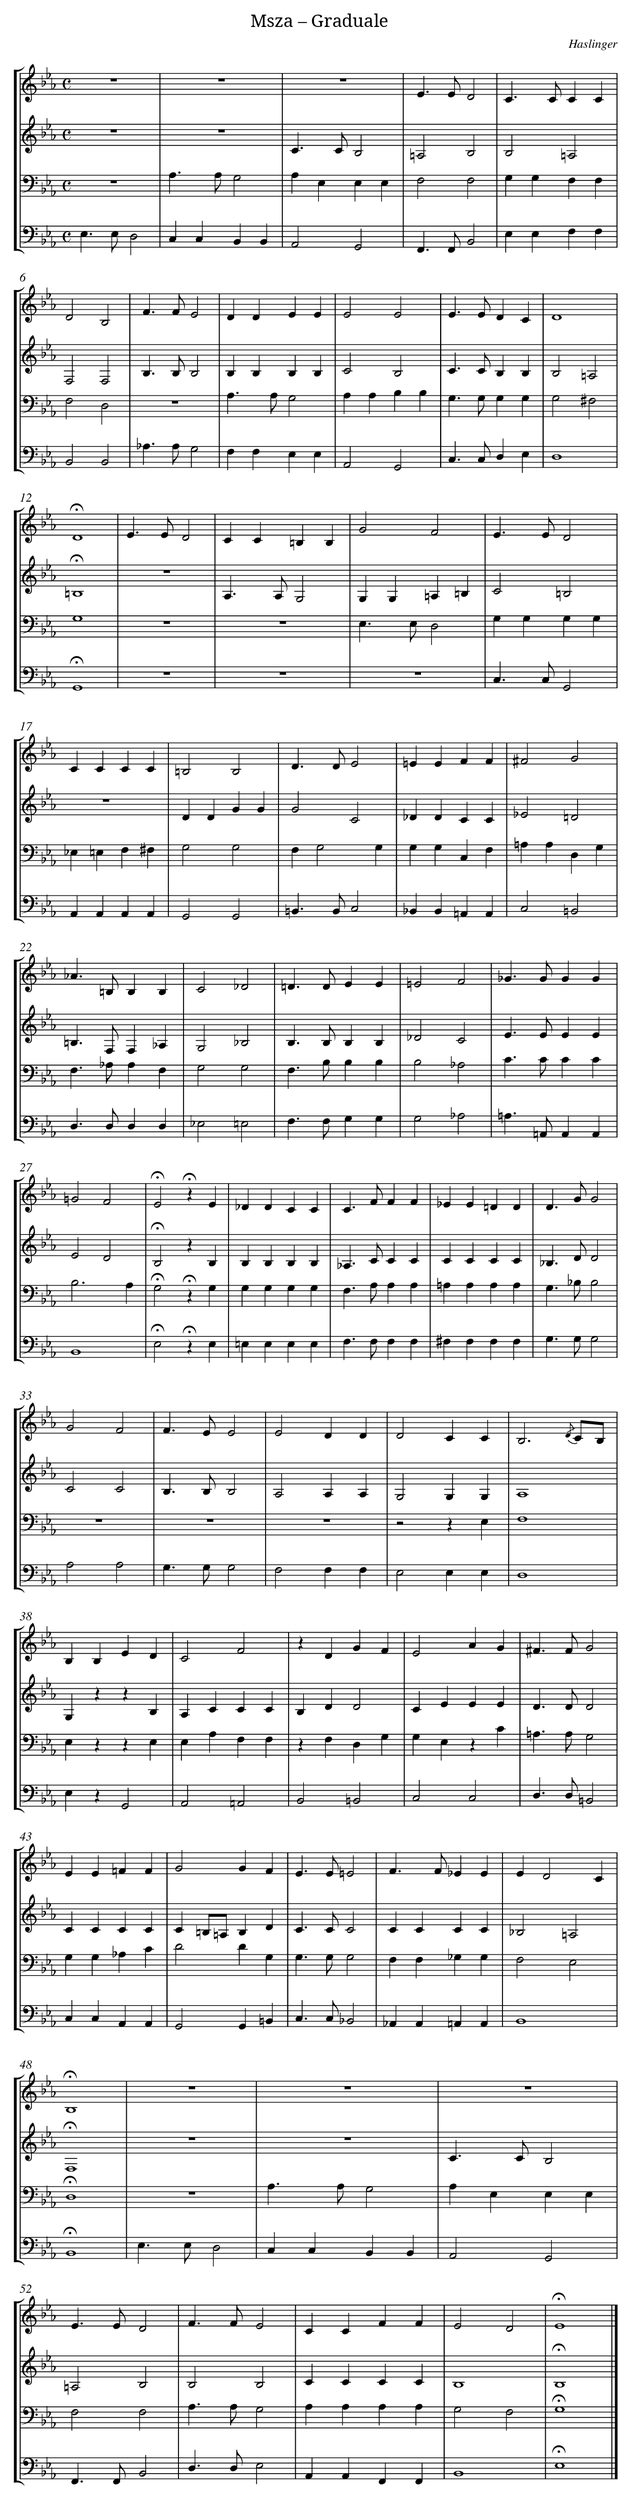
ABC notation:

X:1
T: Msza – Graduale
C: Haslinger
L: 1/4
M: C
%%staves [1 2 3 4]
V: 1 clef=treble
V: 2 clef=treble
V: 3 clef=bass
V: 4 clef=bass
K: Eb
[V:1] z4 |
[V:2] z4 |
[V:3] z4 |
[V:4] E,>E,D,2 |
[V:1] z4 |
[V:2] z4 |
[V:3] A,>A,G,2 |
[V:4] C,C,B,,B,, |
[V:1] z4 |
[V:2] C>CB,2 |
[V:3] A,E,E,E, |
[V:4] A,,2G,,2 |
[V:1] E>ED2 |
[V:2] =A,2B,2 |
[V:3] F,2F,2 |
[V:4] F,,>F,,B,,2 |
[V:1] C>CCC |
[V:2] B,2=A,2 |
[V:3] G,G,F,F, |
[V:4] E,E,F,F, |
[V:1] D2B,2 |
[V:2] F,2F,2 |
[V:3] F,2D,2 |
[V:4] B,,2B,,2 |
[V:1] F>FE2 |
[V:2] B,>B,B,2 |
[V:3] z4 |
[V:4] _A,>A,G,2 |
[V:1] DDEE |
[V:2] B,B,B,B, |
[V:3] A,>A,G,2 |
[V:4] F,F,E,E, |
[V:1] E2E2 |
[V:2] C2B,2 |
[V:3] A,A,B,B, |
[V:4] A,,2G,,2 |
[V:1] E>EDC |
[V:2] C>CB,B, |
[V:3] G,>G,G,G, |
[V:4] C,>C,D,E, |
[V:1] D4 |
[V:2] B,2=A,2 |
[V:3] G,2^F,2 |
[V:4] D,4 |
[V:1] !fermata!D4 |
[V:2] !fermata!=B,4 |
[V:3] G,4 |
[V:4] !fermata!G,,4 |
[V:1] E>ED2 |
[V:2] z4 |
[V:3] z4 |
[V:4] z4 |
[V:1] CC=B,B, |
[V:2] A,>A,G,2 |
[V:3] z4 |
[V:4] z4 |
[V:1] G2F2 |
[V:2] G,G,=A,=B, |
[V:3] E,>E,D,2 |
[V:4] z4 |
[V:1] E>ED2 |
[V:2] C2=B,2 |
[V:3] G,G,G,G, |
[V:4] C,>C,G,,2 |
[V:1] CCCC |
[V:2] z4 |
[V:3] _E,=E,F,^F, |
[V:4] A,,A,,A,,A,, |
[V:1] =B,2B,2 |
[V:2] DDGG |
[V:3] G,2G,2 |
[V:4] G,,2G,,2 |
[V:1] D>DE2 |
[V:2] G2C2 |
[V:3] F,G,2G, |
[V:4] =B,,>B,,C,2 |
[V:1] =EEFF |
[V:2] _DDCC |
[V:3] G,G,C,F, |
[V:4] _B,,B,,=A,,A,, |
[V:1] ^F2G2 |
[V:2] _E2=D2 |
[V:3] =A,A,D,G, |
[V:4] C,2=B,,2 |
[V:1] _A>=B,B,B, |
[V:2] =B,>F,F,_A, |
[V:3] F,>_A,A,F, |
[V:4] D,>D,D,D, |
[V:1] C2_D2 |
[V:2] G,2_B,2 |
[V:3] G,2G,2 |
[V:4] _E,2=E,2 |
[V:1] =D>DEE |
[V:2] B,>B,B,B, |
[V:3] F,>B,B,B, |
[V:4] F,>F,G,G, |
[V:1] =E2F2 |
[V:2] _D2C2 |
[V:3] B,2_A,2 |
[V:4] G,2_A,2 |
[V:1] _G>GGG |
[V:2] E>EEE |
[V:3] C>CCC |
[V:4] =A,>=A,,A,,A,, |
[V:1] =G2F2 |
[V:2] E2D2 |
[V:3] B,3A, |
[V:4] B,,4 |
[V:1] !fermata!E2!fermata!zE |
[V:2] !fermata!B,2zB, |
[V:3] !fermata!G,2!fermata!zG, |
[V:4] !fermata!E,2!fermata!zE, |
[V:1] _DDCC |
[V:2] B,B,B,B, |
[V:3] G,G,G,G, |
[V:4] =E,E,E,E, |
[V:1] C>FFF |
[V:2] _A,>CCC |
[V:3] F,>A,A,A, |
[V:4] F,>F,F,F, |
[V:1] _EE=DD |
[V:2] CCCC |
[V:3] =A,A,A,A, |
[V:4] ^F,F,F,F, |
[V:1] D>GG2 |
[V:2] _B,>DD2 |
[V:3] G,>_B,B,2 |
[V:4] G,>G,G,2 |
[V:1] G2F2 |
[V:2] C2C2 |
[V:3] z4 |
[V:4] A,2A,2 |
[V:1] F>EE2 |
[V:2] B,>B,B,2 |
[V:3] z4 |
[V:4] G,>G,G,2 |
[V:1] E2DD |
[V:2] A,2A,A, |
[V:3] z4 |
[V:4] F,2F,F, |
[V:1] D2CC |
[V:2] G,2G,G, |
[V:3] z2zE, |
[V:4] E,2E,E, |
[V:1] B,3{/D} C/B,/ |
[V:2] A,4 |
[V:3] F,4 |
[V:4] D,4 |
[V:1] B,B,ED |
[V:2] G,zzB, |
[V:3] E,zzE, |
[V:4] E,zG,,2 |
[V:1] C2F2 |
[V:2] A,CCC |
[V:3] E,A,F,F, |
[V:4] A,,2=A,,2 |
[V:1] zDGF |
[V:2] B,DD2 |
[V:3] zF,D,G, |
[V:4] B,,2=B,,2 |
[V:1] E2AG |
[V:2] CEEE |
[V:3] G,E,zC |
[V:4] C,2C,2 |
[V:1] ^F>FG2 |
[V:2] D>DD2 |
[V:3] =A,>A,G,2 |
[V:4] D,>D,=B,,2 |
[V:1] EE=FF |
[V:2] CCCC |
[V:3] G,G,_A,C |
[V:4] C,C,A,,A,, |
[V:1] G2GF |
[V:2] C=B,/=A,/B,D |
[V:3] D2DG, |
[V:4] G,,2G,,=B,, |
[V:1] E>E=E2 |
[V:2] C>CC2 |
[V:3] G,>G,G,2 |
[V:4] C,>C,_B,,2 |
[V:1] F>F_EE |
[V:2] CCCC |
[V:3] F,F,_G,G, |
[V:4] _A,,A,,=A,,A,, |
[V:1] ED2C |
[V:2] _B,2=A,2 |
[V:3] F,2E,2 |
[V:4] B,,4 |
[V:1] !fermata!B,4 |
[V:2] !fermata!F,4 |
[V:3] !fermata!D,4 |
[V:4] !fermata!B,,4 |
[V:1] z4 |
[V:2] z4 |
[V:3] z4 |
[V:4] E,>E,D,2 |
[V:1] z4 |
[V:2] z4 |
[V:3] A,>A,G,2 |
[V:4] C,C,B,,B,, |
[V:1] z4 |
[V:2] C>CB,2 |
[V:3] A,E,E,E, |
[V:4] A,,2G,,2 |
[V:1] E>ED2 |
[V:2] =A,2B,2 |
[V:3] F,2F,2 |
[V:4] F,,>F,,B,,2 |
[V:1] F>FE2 |
[V:2] B,2B,2 |
[V:3] A,>A,G,2 |
[V:4] D,>D,E,2 |
[V:1] CCFF |
[V:2] CCCC |
[V:3] A,A,A,A, |
[V:4] A,,A,,F,,F,, |
[V:1] E2D2 |
[V:2] B,4 |
[V:3] G,2F,2 |
[V:4] B,,4 |
[V:1] !fermata!E4 |]
[V:2] !fermata!B,4 |]
[V:3] !fermata!G,4 |]
[V:4] !fermata!E,4 |]
